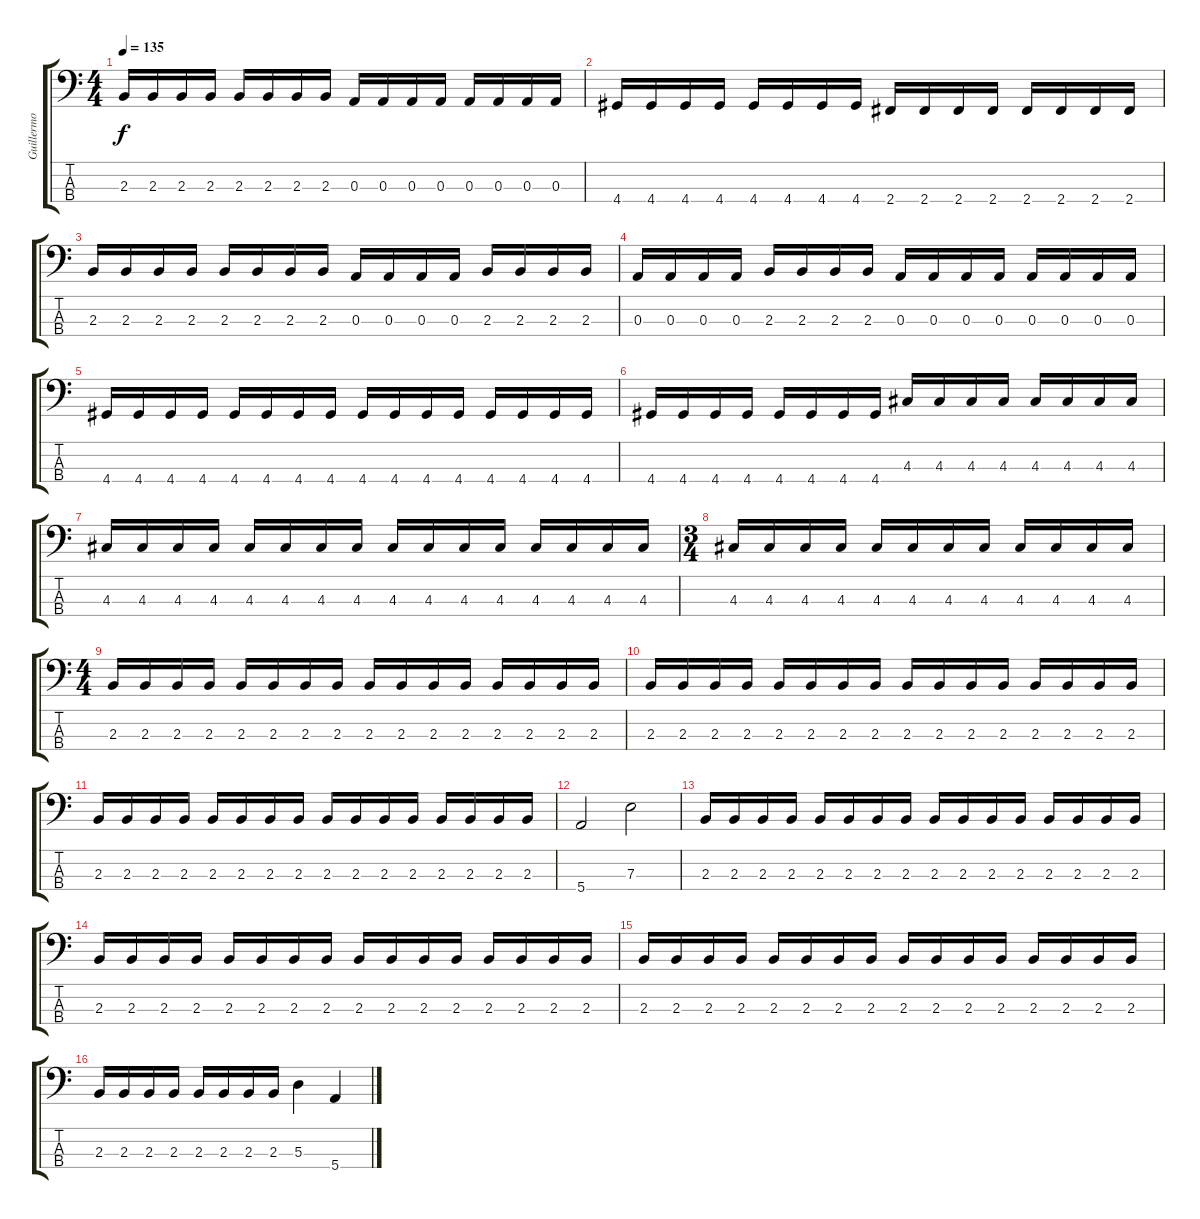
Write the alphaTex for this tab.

\track ("Guillermo Sánchez" "Guillermo ") {instrument electricbasspick}
\staff {score tabs}
\tuning (G2 D2 A1 E1) {hide}
\ts (4 4)
\tempo 135
\clef f4
\ks c
2.3.16{dy f} 2.3.16 2.3.16 2.3.16 2.3.16 2.3.16 2.3.16 2.3.16 0.3.16 0.3.16 0.3.16 0.3.16 0.3.16 0.3.16 0.3.16 0.3.16 |
4.4.16 4.4.16 4.4.16 4.4.16 4.4.16 4.4.16 4.4.16 4.4.16 2.4.16 2.4.16 2.4.16 2.4.16 2.4.16 2.4.16 2.4.16 2.4.16 |
2.3.16 2.3.16 2.3.16 2.3.16 2.3.16 2.3.16 2.3.16 2.3.16 0.3.16 0.3.16 0.3.16 0.3.16 2.3.16 2.3.16 2.3.16 2.3.16 |
0.3.16 0.3.16 0.3.16 0.3.16 2.3.16 2.3.16 2.3.16 2.3.16 0.3.16 0.3.16 0.3.16 0.3.16 0.3.16 0.3.16 0.3.16 0.3.16 |
4.4.16 4.4.16 4.4.16 4.4.16 4.4.16 4.4.16 4.4.16 4.4.16 4.4.16 4.4.16 4.4.16 4.4.16 4.4.16 4.4.16 4.4.16 4.4.16 |
4.4.16 4.4.16 4.4.16 4.4.16 4.4.16 4.4.16 4.4.16 4.4.16 4.3.16 4.3.16 4.3.16 4.3.16 4.3.16 4.3.16 4.3.16 4.3.16 |
4.3.16 4.3.16 4.3.16 4.3.16 4.3.16 4.3.16 4.3.16 4.3.16 4.3.16 4.3.16 4.3.16 4.3.16 4.3.16 4.3.16 4.3.16 4.3.16 |
\ts (3 4)
4.3.16 4.3.16 4.3.16 4.3.16 4.3.16 4.3.16 4.3.16 4.3.16 4.3.16 4.3.16 4.3.16 4.3.16 |
\ts (4 4)
2.3.16 2.3.16 2.3.16 2.3.16 2.3.16 2.3.16 2.3.16 2.3.16 2.3.16 2.3.16 2.3.16 2.3.16 2.3.16 2.3.16 2.3.16 2.3.16 |
2.3.16 2.3.16 2.3.16 2.3.16 2.3.16 2.3.16 2.3.16 2.3.16 2.3.16 2.3.16 2.3.16 2.3.16 2.3.16 2.3.16 2.3.16 2.3.16 |
2.3.16 2.3.16 2.3.16 2.3.16 2.3.16 2.3.16 2.3.16 2.3.16 2.3.16 2.3.16 2.3.16 2.3.16 2.3.16 2.3.16 2.3.16 2.3.16 |
5.4.2 7.3.2 |
2.3.16 2.3.16 2.3.16 2.3.16 2.3.16 2.3.16 2.3.16 2.3.16 2.3.16 2.3.16 2.3.16 2.3.16 2.3.16 2.3.16 2.3.16 2.3.16 |
2.3.16 2.3.16 2.3.16 2.3.16 2.3.16 2.3.16 2.3.16 2.3.16 2.3.16 2.3.16 2.3.16 2.3.16 2.3.16 2.3.16 2.3.16 2.3.16 |
2.3.16 2.3.16 2.3.16 2.3.16 2.3.16 2.3.16 2.3.16 2.3.16 2.3.16 2.3.16 2.3.16 2.3.16 2.3.16 2.3.16 2.3.16 2.3.16 |
2.3.16 2.3.16 2.3.16 2.3.16 2.3.16 2.3.16 2.3.16 2.3.16 5.3.4 5.4.4
